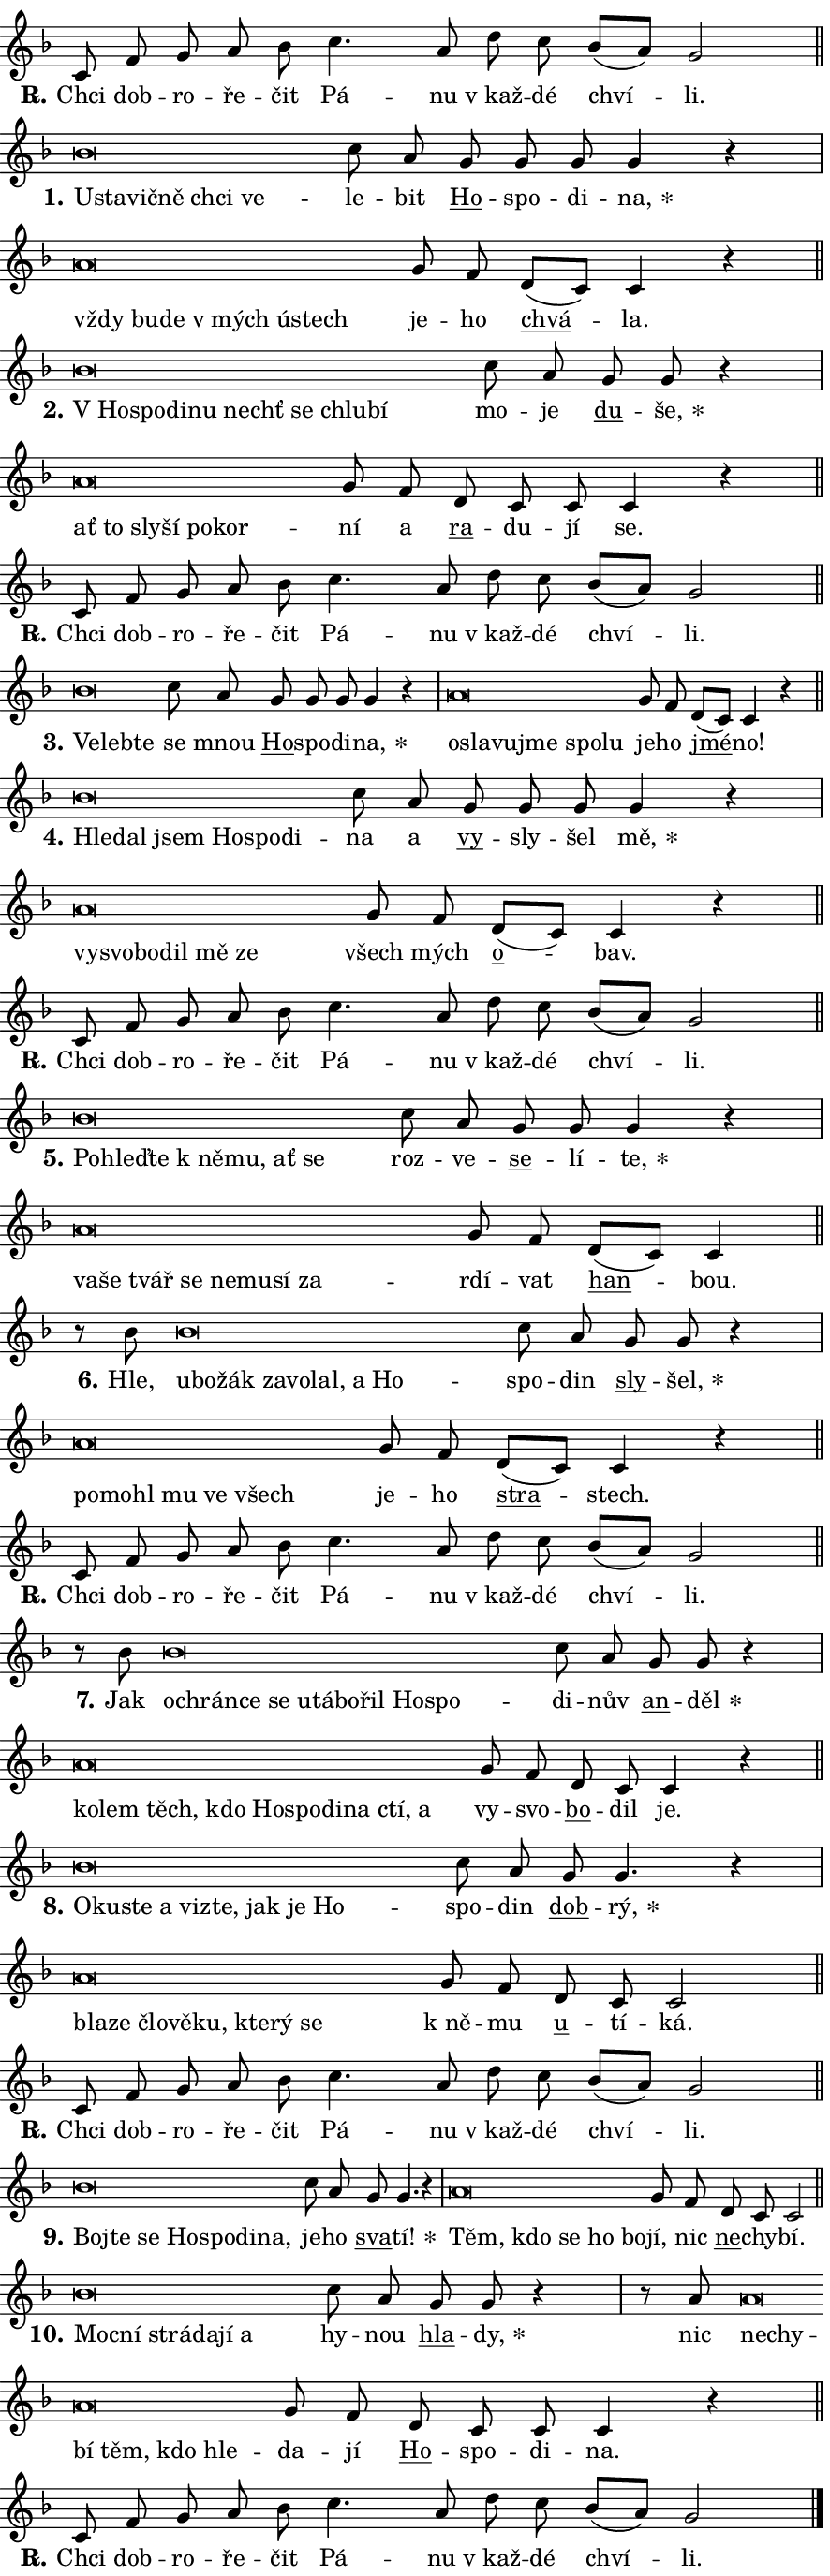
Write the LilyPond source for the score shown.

\version "2.24.0"
\header { tagline = "" }
\paper {
  indent = 0\cm
  top-margin = 0\cm
  right-margin = 0.13\cm % to fit lyric hyphens
  bottom-margin = 0\cm
  left-margin = 0\cm
  paper-width = 15\cm
  page-breaking = #ly:one-page-breaking
  system-system-spacing.basic-distance = #11
  score-system-spacing.basic-distance = #11
  ragged-last = ##f
}


%% Author: Thomas Morley
%% https://lists.gnu.org/archive/html/lilypond-user/2020-05/msg00002.html
#(define (line-position grob)
"Returns position of @var[grob} in current system:
   @code{'start}, if at first time-step
   @code{'end}, if at last time-step
   @code{'middle} otherwise
"
  (let* ((col (ly:item-get-column grob))
         (ln (ly:grob-object col 'left-neighbor))
         (rn (ly:grob-object col 'right-neighbor))
         (col-to-check-left (if (ly:grob? ln) ln col))
         (col-to-check-right (if (ly:grob? rn) rn col))
         (break-dir-left
           (and
             (ly:grob-property col-to-check-left 'non-musical #f)
             (ly:item-break-dir col-to-check-left)))
         (break-dir-right
           (and
             (ly:grob-property col-to-check-right 'non-musical #f)
             (ly:item-break-dir col-to-check-right))))
        (cond ((eqv? 1 break-dir-left) 'start)
              ((eqv? -1 break-dir-right) 'end)
              (else 'middle))))

#(define (tranparent-at-line-position vctor)
  (lambda (grob)
  "Relying on @code{line-position} select the relevant enry from @var{vctor}.
Used to determine transparency,"
    (case (line-position grob)
      ((end) (not (vector-ref vctor 0)))
      ((middle) (not (vector-ref vctor 1)))
      ((start) (not (vector-ref vctor 2))))))

noteHeadBreakVisibility =
#(define-music-function (break-visibility)(vector?)
"Makes @code{NoteHead}s transparent relying on @var{break-visibility}"
#{
  \override NoteHead.transparent =
    #(tranparent-at-line-position break-visibility)
#})

#(define delete-ledgers-for-transparent-note-heads
  (lambda (grob)
    "Reads whether a @code{NoteHead} is transparent.
If so this @code{NoteHead} is removed from @code{'note-heads} from
@var{grob}, which is supposed to be @code{LedgerLineSpanner}.
As a result ledgers are not printed for this @code{NoteHead}"
    (let* ((nhds-array (ly:grob-object grob 'note-heads))
           (nhds-list
             (if (ly:grob-array? nhds-array)
                 (ly:grob-array->list nhds-array)
                 '()))
           ;; Relies on the transparent-property being done before
           ;; Staff.LedgerLineSpanner.after-line-breaking is executed.
           ;; This is fragile ...
           (to-keep
             (remove
               (lambda (nhd)
                 (ly:grob-property nhd 'transparent #f))
               nhds-list)))
      ;; TODO find a better method to iterate over grob-arrays, similiar
      ;; to filter/remove etc for lists
      ;; For now rebuilt from scratch
      (set! (ly:grob-object grob 'note-heads)  '())
      (for-each
        (lambda (nhd)
          (ly:pointer-group-interface::add-grob grob 'note-heads nhd))
        to-keep))))

squashNotes = {
  \override NoteHead.X-extent = #'(-0.2 . 0.2)
  \override NoteHead.Y-extent = #'(-0.75 . 0)
  \override NoteHead.stencil =
    #(lambda (grob)
       (let ((pos (ly:grob-property grob 'staff-position)))
         (begin
           (if (< pos -7) (display "ERROR: Lower brevis then expected\n") (display ""))
           (if (<= pos -6) ly:text-interface::print ly:note-head::print))))
}
unSquashNotes = {
  \revert NoteHead.X-extent
  \revert NoteHead.Y-extent
  \revert NoteHead.stencil
}

hideNotes = \noteHeadBreakVisibility #begin-of-line-visible
unHideNotes = \noteHeadBreakVisibility #all-visible

% work-around for resetting accidentals
% https://lilypond.org/doc/v2.23/Documentation/notation/displaying-rhythms#unmetered-music
cadenzaMeasure = {
  \cadenzaOff
  \partial 1024 s1024
  \cadenzaOn
}

#(define-markup-command (accent layout props text) (markup?)
  "Underline accented syllable"
  (interpret-markup layout props
    #{\markup \override #'(offset . 4.3) \underline { #text }#}))

responsum = \markup \concat {
  "R" \hspace #-1.05 \path #0.1 #'((moveto 0 0.07) (lineto 0.9 0.8)) \hspace #0.05 "."
}

spaceSize = #0.6828661417322834 % exact space size for TeX Gyre Schola

\layout {
  \context {
    \Staff
    \remove "Time_signature_engraver"
    \override LedgerLineSpanner.after-line-breaking = #delete-ledgers-for-transparent-note-heads
  }
  \context {
    \Lyrics {
      \override LyricSpace.minimum-distance = \spaceSize
      \override LyricText.font-name = #"TeX Gyre Schola"
      \override LyricText.font-size = 1
      \override StanzaNumber.font-name = #"TeX Gyre Schola Bold"
      \override StanzaNumber.font-size = 1
    }
  }
  \context {
    \Score 
    \override NoteHead.text =
      #(lambda (grob) 
        (let ((pos (ly:grob-property grob 'staff-position)))
          #{\markup {
            \combine
              \halign #-0.55 \raise #(if (= pos -6) 0 0.5) \override #'(thickness . 2) \draw-line #'(3.2 . 0)
              \musicglyph "noteheads.sM1"
          }#}))
  }
}

% magnetic-lyrics.ily
%
%   written by
%     Jean Abou Samra <jean@abou-samra.fr>
%     Werner Lemberg <wl@gnu.org>
%
%   adapted by
%     Jiri Hon <jiri.hon@gmail.com>
%
% Version 2022-Apr-15

% https://www.mail-archive.com/lilypond-user@gnu.org/msg149350.html

#(define (Left_hyphen_pointer_engraver context)
   "Collect syllable-hyphen-syllable occurrences in lyrics and store
them in properties.  This engraver only looks to the left.  For
example, if the lyrics input is @code{foo -- bar}, it does the
following.

@itemize @bullet
@item
Set the @code{text} property of the @code{LyricHyphen} grob between
@q{foo} and @q{bar} to @code{foo}.

@item
Set the @code{left-hyphen} property of the @code{LyricText} grob with
text @q{foo} to the @code{LyricHyphen} grob between @q{foo} and
@q{bar}.
@end itemize

Use this auxiliary engraver in combination with the
@code{lyric-@/text::@/apply-@/magnetic-@/offset!} hook."
   (let ((hyphen #f)
         (text #f))
     (make-engraver
      (acknowledgers
       ((lyric-syllable-interface engraver grob source-engraver)
        (set! text grob)))
      (end-acknowledgers
       ((lyric-hyphen-interface engraver grob source-engraver)
        ;(when (not (grob::has-interface grob 'lyric-space-interface))
          (set! hyphen grob)));)
      ((stop-translation-timestep engraver)
       (when (and text hyphen)
         (ly:grob-set-object! text 'left-hyphen hyphen))
       (set! text #f)
       (set! hyphen #f)))))

#(define (lyric-text::apply-magnetic-offset! grob)
   "If the space between two syllables is less than the value in
property @code{LyricText@/.details@/.squash-threshold}, move the right
syllable to the left so that it gets concatenated with the left
syllable.

Use this function as a hook for
@code{LyricText@/.after-@/line-@/breaking} if the
@code{Left_@/hyphen_@/pointer_@/engraver} is active."
   (let ((hyphen (ly:grob-object grob 'left-hyphen #f)))
     (when hyphen
       (let ((left-text (ly:spanner-bound hyphen LEFT)))
         (when (grob::has-interface left-text 'lyric-syllable-interface)
           (let* ((common (ly:grob-common-refpoint grob left-text X))
                  (this-x-ext (ly:grob-extent grob common X))
                  (left-x-ext
                   (begin
                     ;; Trigger magnetism for left-text.
                     (ly:grob-property left-text 'after-line-breaking)
                     (ly:grob-extent left-text common X)))
                  ;; `delta` is the gap width between two syllables.
                  (delta (- (interval-start this-x-ext)
                            (interval-end left-x-ext)))
                  (details (ly:grob-property grob 'details))
                  (threshold (assoc-get 'squash-threshold details 0.2)))
             (when (< delta threshold)
               (let* (;; We have to manipulate the input text so that
                      ;; ligatures crossing syllable boundaries are not
                      ;; disabled.  For languages based on the Latin
                      ;; script this is essentially a beautification.
                      ;; However, for non-Western scripts it can be a
                      ;; necessity.
                      (lt (ly:grob-property left-text 'text))
                      (rt (ly:grob-property grob 'text))
                      (is-space (grob::has-interface hyphen 'lyric-space-interface))
                      (space (if is-space " " ""))
                      (extra-delta (if is-space spaceSize 0))
                      ;; Append new syllable.
                      (ltrt-space (if (and (string? lt) (string? rt))
                                (string-append lt space rt)
                                (make-concat-markup (list lt space rt))))
                      ;; Right-align `ltrt` to the right side.
                      (ltrt-space-markup (grob-interpret-markup
                               grob
                               (make-translate-markup
                                (cons (interval-length this-x-ext) 0)
                                (make-right-align-markup ltrt-space)))))
                 (begin
                   ;; Don't print `left-text`.
                   (ly:grob-set-property! left-text 'stencil #f)
                   ;; Set text and stencil (which holds all collected
                   ;; syllables so far) and shift it to the left.
                   (ly:grob-set-property! grob 'text ltrt-space)
                   (ly:grob-set-property! grob 'stencil ltrt-space-markup)
                   (ly:grob-translate-axis! grob (- (- delta extra-delta)) X))))))))))


#(define (lyric-hyphen::displace-bounds-first grob)
   ;; Make very sure this callback isn't triggered too early.
   (let ((left (ly:spanner-bound grob LEFT))
         (right (ly:spanner-bound grob RIGHT)))
     (ly:grob-property left 'after-line-breaking)
     (ly:grob-property right 'after-line-breaking)
     (ly:lyric-hyphen::print grob)))

squashThreshold = #0.4

\layout {
  \context {
    \Lyrics
    \consists #Left_hyphen_pointer_engraver
    \override LyricText.after-line-breaking =
      #lyric-text::apply-magnetic-offset!
    \override LyricHyphen.stencil = #lyric-hyphen::displace-bounds-first
    \override LyricText.details.squash-threshold = \squashThreshold
    \override LyricHyphen.minimum-distance = 0
    \override LyricHyphen.minimum-length = \squashThreshold
  }
}

squashText = \override LyricText.details.squash-threshold = 9999
unSquashText = \override LyricText.details.squash-threshold = \squashThreshold

leftText = \override LyricText.self-alignment-X = #LEFT
unLeftText = \revert LyricText.self-alignment-X

starOffset = #(lambda (grob) 
                (let ((x_offset (ly:self-alignment-interface::aligned-on-x-parent grob)))
                  (if (= x_offset 0) 0 (+ x_offset 1.2))))

star = #(define-music-function (syllable)(string?)
"Append star separator at the end of a syllable"
#{
  \once \override LyricText.X-offset = #starOffset
  \lyricmode { \markup {
    #syllable
    \override #'((font-name . "TeX Gyre Schola Bold")) \hspace #0.2 \lower #0.65 \larger "*"
  } }
#})

starAccent = #(define-music-function (syllable)(string?)
"Append star separator at the end of a syllable and make accent"
#{
  \once \override LyricText.X-offset = #starOffset
  \lyricmode { \markup {
    \accent #syllable
    \override #'((font-name . "TeX Gyre Schola Bold")) \hspace #0.2 \lower #0.65 \larger "*"
  } }
#})

breath = #(define-music-function (syllable)(string?)
"Append breathing indicator at the end of a syllable"
#{
  \lyricmode { \markup { #syllable "+" } }
#})

optionalBreath = #(define-music-function (syllable)(string?)
"Append optional breathing indicator at the end of a syllable"
#{
  \lyricmode { \markup { #syllable "(+)" } }
#})


\score {
    <<
        \new Voice = "melody" { \cadenzaOn \key f \major \relative { c'8 f g a bes \bar "" c4. a8 \bar "" d c bes[( a)] g2 \cadenzaMeasure \bar "||" \break } }
        \new Lyrics \lyricsto "melody" { \lyricmode { \set stanza = \responsum
Chci dob -- ro -- ře -- čit Pá -- nu "v kaž" -- dé chví -- li. } }
    >>
    \layout {}
}

\score {
    <<
        \new Voice = "melody" { \cadenzaOn \key f \major \relative { \squashNotes bes'\breve*1/16 \hideNotes \breve*1/16 \bar "" \breve*1/16 \bar "" \breve*1/16 \bar "" \breve*1/16 \breve*1/16 \bar "" \unHideNotes \unSquashNotes c8 a \bar "" g g g g4 r \cadenzaMeasure \bar "|" \squashNotes a\breve*1/16 \hideNotes \breve*1/16 \bar "" \breve*1/16 \bar "" \breve*1/16 \bar "" \breve*1/16 \breve*1/16 \bar "" \unHideNotes \unSquashNotes g8 f \bar "" d[( c)] c4 r \cadenzaMeasure \bar "||" \break } }
        \new Lyrics \lyricsto "melody" { \lyricmode { \set stanza = "1."
\leftText U -- \squashText sta -- vič -- ně chci ve -- \unLeftText \unSquashText le -- bit \markup \accent Ho -- spo -- di -- \star na, \leftText vždy \squashText bu -- de "v mých" ú -- stech \unLeftText \unSquashText je -- ho \markup \accent chvá -- la. } }
    >>
    \layout {}
}

\score {
    <<
        \new Voice = "melody" { \cadenzaOn \key f \major \relative { \squashNotes bes'\breve*1/16 \hideNotes \breve*1/16 \bar "" \breve*1/16 \bar "" \breve*1/16 \bar "" \breve*1/16 \bar "" \breve*1/16 \bar "" \breve*1/16 \breve*1/16 \bar "" \unHideNotes \unSquashNotes c8 a \bar "" g8 g r4 \cadenzaMeasure \bar "|" \squashNotes a\breve*1/16 \hideNotes \breve*1/16 \bar "" \breve*1/16 \bar "" \breve*1/16 \bar "" \breve*1/16 \breve*1/16 \bar "" \unHideNotes \unSquashNotes g8 f \bar "" d c c c4 r \cadenzaMeasure \bar "||" \break } }
        \new Lyrics \lyricsto "melody" { \lyricmode { \set stanza = "2."
\leftText "V Ho" -- \squashText spo -- di -- nu nechť se chlu -- bí \unLeftText \unSquashText mo -- je \markup \accent du -- \star še, \leftText ať \squashText to sly -- ší po -- kor -- \unLeftText \unSquashText ní a \markup \accent ra -- du -- jí se. } }
    >>
    \layout {}
}

\score {
    <<
        \new Voice = "melody" { \cadenzaOn \key f \major \relative { c'8 f g a bes \bar "" c4. a8 \bar "" d c bes[( a)] g2 \cadenzaMeasure \bar "||" \break } }
        \new Lyrics \lyricsto "melody" { \lyricmode { \set stanza = \responsum
Chci dob -- ro -- ře -- čit Pá -- nu "v kaž" -- dé chví -- li. } }
    >>
    \layout {}
}

\score {
    <<
        \new Voice = "melody" { \cadenzaOn \key f \major \relative { \squashNotes bes'\breve*1/16 \hideNotes \breve*1/16 \breve*1/16 \bar "" \unHideNotes \unSquashNotes c8 a \bar "" g g g g4 r \cadenzaMeasure \bar "|" \squashNotes a\breve*1/16 \hideNotes \breve*1/16 \bar "" \breve*1/16 \bar "" \breve*1/16 \bar "" \breve*1/16 \breve*1/16 \bar "" \unHideNotes \unSquashNotes g8 f \bar "" d[( c)] c4 r \cadenzaMeasure \bar "||" \break } }
        \new Lyrics \lyricsto "melody" { \lyricmode { \set stanza = "3."
\leftText Ve -- \squashText leb -- te \unLeftText \unSquashText se mnou \markup \accent Ho -- spo -- di -- \star na, \leftText o -- \squashText sla -- vu -- jme spo -- lu \unLeftText \unSquashText je -- ho \markup \accent jmé -- no! } }
    >>
    \layout {}
}

\score {
    <<
        \new Voice = "melody" { \cadenzaOn \key f \major \relative { \squashNotes bes'\breve*1/16 \hideNotes \breve*1/16 \bar "" \breve*1/16 \bar "" \breve*1/16 \bar "" \breve*1/16 \breve*1/16 \bar "" \unHideNotes \unSquashNotes c8 a \bar "" g g g g4 r \cadenzaMeasure \bar "|" \squashNotes a\breve*1/16 \hideNotes \breve*1/16 \bar "" \breve*1/16 \bar "" \breve*1/16 \bar "" \breve*1/16 \breve*1/16 \bar "" \unHideNotes \unSquashNotes g8 f \bar "" d[( c)] c4 r \cadenzaMeasure \bar "||" \break } }
        \new Lyrics \lyricsto "melody" { \lyricmode { \set stanza = "4."
\leftText Hle -- \squashText dal jsem Ho -- spo -- di -- \unLeftText \unSquashText na a \markup \accent vy -- sly -- šel \star mě, \leftText vy -- \squashText svo -- bo -- dil mě ze \unLeftText \unSquashText všech mých \markup \accent o -- bav. } }
    >>
    \layout {}
}

\score {
    <<
        \new Voice = "melody" { \cadenzaOn \key f \major \relative { c'8 f g a bes \bar "" c4. a8 \bar "" d c bes[( a)] g2 \cadenzaMeasure \bar "||" \break } }
        \new Lyrics \lyricsto "melody" { \lyricmode { \set stanza = \responsum
Chci dob -- ro -- ře -- čit Pá -- nu "v kaž" -- dé chví -- li. } }
    >>
    \layout {}
}

\score {
    <<
        \new Voice = "melody" { \cadenzaOn \key f \major \relative { \squashNotes bes'\breve*1/16 \hideNotes \breve*1/16 \bar "" \breve*1/16 \bar "" \breve*1/16 \bar "" \breve*1/16 \bar "" \breve*1/16 \breve*1/16 \bar "" \unHideNotes \unSquashNotes c8 a \bar "" g g g4 r \cadenzaMeasure \bar "|" \squashNotes a\breve*1/16 \hideNotes \breve*1/16 \bar "" \breve*1/16 \bar "" \breve*1/16 \bar "" \breve*1/16 \bar "" \breve*1/16 \bar "" \breve*1/16 \breve*1/16 \bar "" \unHideNotes \unSquashNotes g8 f \bar "" d[( c)] c4 \cadenzaMeasure \bar "||" \break } }
        \new Lyrics \lyricsto "melody" { \lyricmode { \set stanza = "5."
\leftText Po -- \squashText hleď -- te "k ně" -- mu, ať se \unLeftText \unSquashText roz -- ve -- \markup \accent se -- lí -- \star te, \leftText va -- \squashText še tvář se ne -- mu -- sí za -- \unLeftText \unSquashText rdí -- vat \markup \accent han -- bou. } }
    >>
    \layout {}
}

\score {
    <<
        \new Voice = "melody" { \cadenzaOn \key f \major \relative { r8 bes'8 \squashNotes bes\breve*1/16 \hideNotes \breve*1/16 \bar "" \breve*1/16 \bar "" \breve*1/16 \bar "" \breve*1/16 \bar "" \breve*1/16 \bar "" \breve*1/16 \breve*1/16 \bar "" \unHideNotes \unSquashNotes c8 a \bar "" g8 g r4 \cadenzaMeasure \bar "|" \squashNotes a\breve*1/16 \hideNotes \breve*1/16 \bar "" \breve*1/16 \bar "" \breve*1/16 \bar "" \breve*1/16 \breve*1/16 \bar "" \unHideNotes \unSquashNotes g8 f \bar "" d[( c)] c4 r \cadenzaMeasure \bar "||" \break } }
        \new Lyrics \lyricsto "melody" { \lyricmode { \set stanza = "6."
Hle, \leftText u -- \squashText bo -- žák za -- vo -- lal, a Ho -- \unLeftText \unSquashText spo -- din \markup \accent sly -- \star šel, \leftText po -- \squashText mo -- hl mu ve všech \unLeftText \unSquashText je -- ho \markup \accent stra -- stech. } }
    >>
    \layout {}
}

\score {
    <<
        \new Voice = "melody" { \cadenzaOn \key f \major \relative { c'8 f g a bes \bar "" c4. a8 \bar "" d c bes[( a)] g2 \cadenzaMeasure \bar "||" \break } }
        \new Lyrics \lyricsto "melody" { \lyricmode { \set stanza = \responsum
Chci dob -- ro -- ře -- čit Pá -- nu "v kaž" -- dé chví -- li. } }
    >>
    \layout {}
}

\score {
    <<
        \new Voice = "melody" { \cadenzaOn \key f \major \relative { r8 bes'8 \squashNotes bes\breve*1/16 \hideNotes \breve*1/16 \bar "" \breve*1/16 \bar "" \breve*1/16 \bar "" \breve*1/16 \bar "" \breve*1/16 \bar "" \breve*1/16 \bar "" \breve*1/16 \bar "" \breve*1/16 \breve*1/16 \bar "" \unHideNotes \unSquashNotes c8 a \bar "" g8 g r4 \cadenzaMeasure \bar "|" \squashNotes a\breve*1/16 \hideNotes \breve*1/16 \bar "" \breve*1/16 \bar "" \breve*1/16 \bar "" \breve*1/16 \bar "" \breve*1/16 \bar "" \breve*1/16 \bar "" \breve*1/16 \bar "" \breve*1/16 \breve*1/16 \bar "" \unHideNotes \unSquashNotes g8 f \bar "" d c c4 r \cadenzaMeasure \bar "||" \break } }
        \new Lyrics \lyricsto "melody" { \lyricmode { \set stanza = "7."
Jak \leftText o -- \squashText chrán -- ce se u -- tá -- bo -- řil Ho -- spo -- \unLeftText \unSquashText di -- nův \markup \accent an -- \star děl \leftText ko -- \squashText lem těch, kdo Ho -- spo -- di -- na ctí, a \unLeftText \unSquashText vy -- svo -- \markup \accent bo -- dil je. } }
    >>
    \layout {}
}

\score {
    <<
        \new Voice = "melody" { \cadenzaOn \key f \major \relative { \squashNotes bes'\breve*1/16 \hideNotes \breve*1/16 \bar "" \breve*1/16 \bar "" \breve*1/16 \bar "" \breve*1/16 \bar "" \breve*1/16 \bar "" \breve*1/16 \bar "" \breve*1/16 \breve*1/16 \bar "" \unHideNotes \unSquashNotes c8 a \bar "" g8 g4. r4 \cadenzaMeasure \bar "|" \squashNotes a\breve*1/16 \hideNotes \breve*1/16 \bar "" \breve*1/16 \bar "" \breve*1/16 \bar "" \breve*1/16 \bar "" \breve*1/16 \bar "" \breve*1/16 \breve*1/16 \bar "" \unHideNotes \unSquashNotes g8 f \bar "" d c c2 \cadenzaMeasure \bar "||" \break } }
        \new Lyrics \lyricsto "melody" { \lyricmode { \set stanza = "8."
\leftText O -- \squashText ku -- ste a vi -- zte, jak je Ho -- \unLeftText \unSquashText spo -- din \markup \accent dob -- \star rý, \leftText bla -- \squashText ze člo -- vě -- ku, kte -- rý se \unLeftText \unSquashText "k ně" -- mu \markup \accent u -- tí -- ká. } }
    >>
    \layout {}
}

\score {
    <<
        \new Voice = "melody" { \cadenzaOn \key f \major \relative { c'8 f g a bes \bar "" c4. a8 \bar "" d c bes[( a)] g2 \cadenzaMeasure \bar "||" \break } }
        \new Lyrics \lyricsto "melody" { \lyricmode { \set stanza = \responsum
Chci dob -- ro -- ře -- čit Pá -- nu "v kaž" -- dé chví -- li. } }
    >>
    \layout {}
}

\score {
    <<
        \new Voice = "melody" { \cadenzaOn \key f \major \relative { \squashNotes bes'\breve*1/16 \hideNotes \breve*1/16 \bar "" \breve*1/16 \bar "" \breve*1/16 \bar "" \breve*1/16 \bar "" \breve*1/16 \breve*1/16 \bar "" \unHideNotes \unSquashNotes c8 a \bar "" g8 g4. r4 \cadenzaMeasure \bar "|" \squashNotes a\breve*1/16 \hideNotes \breve*1/16 \bar "" \breve*1/16 \bar "" \breve*1/16 \breve*1/16 \bar "" \unHideNotes \unSquashNotes g8 f \bar "" d c c2 \cadenzaMeasure \bar "||" \break } }
        \new Lyrics \lyricsto "melody" { \lyricmode { \set stanza = "9."
\leftText Boj -- \squashText te se Ho -- spo -- di -- na, \unLeftText \unSquashText je -- ho \markup \accent sva -- \star tí! \leftText Těm, \squashText kdo se ho bo -- \unLeftText \unSquashText jí, nic \markup \accent ne -- chy -- bí. } }
    >>
    \layout {}
}

\score {
    <<
        \new Voice = "melody" { \cadenzaOn \key f \major \relative { \squashNotes bes'\breve*1/16 \hideNotes \breve*1/16 \bar "" \breve*1/16 \bar "" \breve*1/16 \bar "" \breve*1/16 \breve*1/16 \bar "" \unHideNotes \unSquashNotes c8 a \bar "" g8 g r4 \cadenzaMeasure \bar "|" r8 a8 \squashNotes a\breve*1/16 \hideNotes \breve*1/16 \bar "" \breve*1/16 \bar "" \breve*1/16 \bar "" \breve*1/16 \breve*1/16 \bar "" \unHideNotes \unSquashNotes g8 f \bar "" d c c c4 r \cadenzaMeasure \bar "||" \break } }
        \new Lyrics \lyricsto "melody" { \lyricmode { \set stanza = "10."
\leftText Moc -- \squashText ní strá -- da -- jí a \unLeftText \unSquashText hy -- nou \markup \accent hla -- \star dy, nic \leftText ne -- \squashText chy -- bí těm, kdo hle -- \unLeftText \unSquashText da -- jí \markup \accent Ho -- spo -- di -- na. } }
    >>
    \layout {}
}

\score {
    <<
        \new Voice = "melody" { \cadenzaOn \key f \major \relative { c'8 f g a bes \bar "" c4. a8 \bar "" d c bes[( a)] g2 \cadenzaMeasure \bar "||" \break } \bar "|." }
        \new Lyrics \lyricsto "melody" { \lyricmode { \set stanza = \responsum
Chci dob -- ro -- ře -- čit Pá -- nu "v kaž" -- dé chví -- li. } }
    >>
    \layout {}
}
